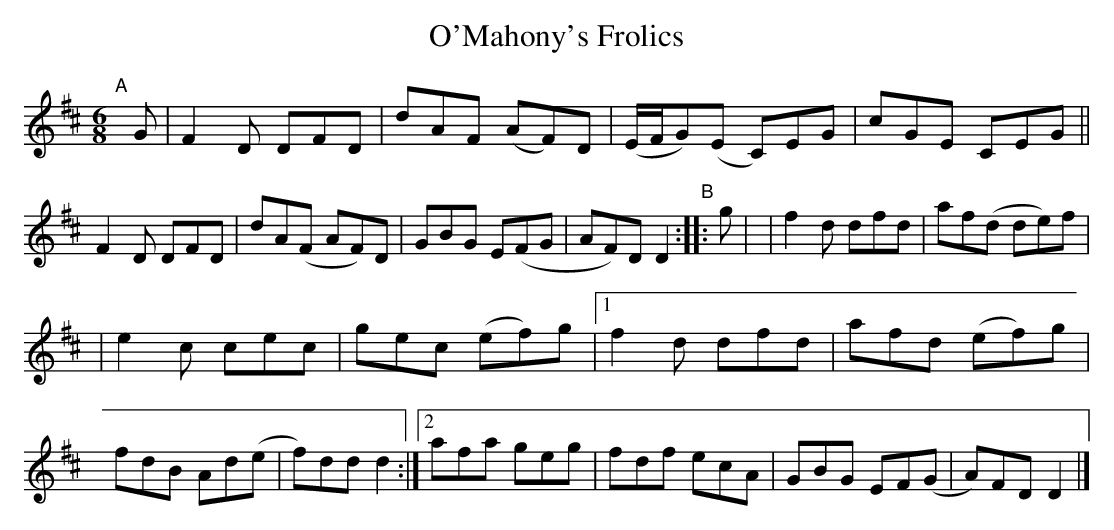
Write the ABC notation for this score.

X:1
T: O'Mahony's Frolics
M: 6/8
L: 1/8
K: D
"^A"[|] G |\
F2D DFD | dAF (AF)D | (E/F/G)(E C)EG | cGE CEG ||\
F2D DFD | dA(F AF)D | GBG E(FG | AF)D D2 "^B":: g |\
|  f2d dfd | af(d de)f |
|  e2c cec | gec (ef)g |\
[1 f2d dfd | afd (ef)g | fdB Ad(e | f)dd d2 :|\
[2 afa geg | fdf ecA | GBG EF(G | A)FD D2 |]
